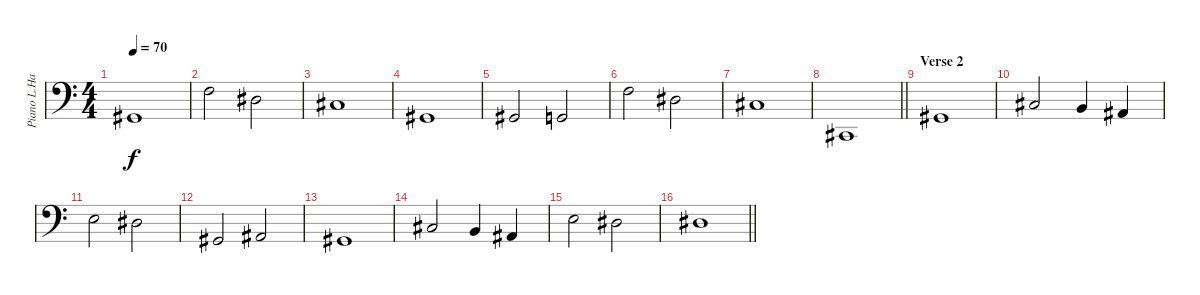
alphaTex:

\track ("Piano L.Hand" "Piano L.Ha") {instrument brightacousticpiano}
\staff {score}
\tuning (C3 G2 D2 A1 E1 B0) {hide}
\ts (4 4)
\tempo 70
\clef f4
\ks c
1.2.1{dy f} |
5.1.2 3.1.2 |
1.1.1 |
1.2.1 |
1.2.2 0.2.2 |
5.1.2 3.1.2 |
1.1.1 |
\barLineRight lightlight
4.4.1 |
\section ("" "Verse 2")
1.2.1 |
1.1.2 4.2.4 3.2.4 |
4.1.2 3.1.2 |
6.3.2 3.2.2 |
1.2.1 |
1.1.2 4.2.4 3.2.4 |
4.1.2 3.1.2 |
\barLineRight lightlight
3.1.1
